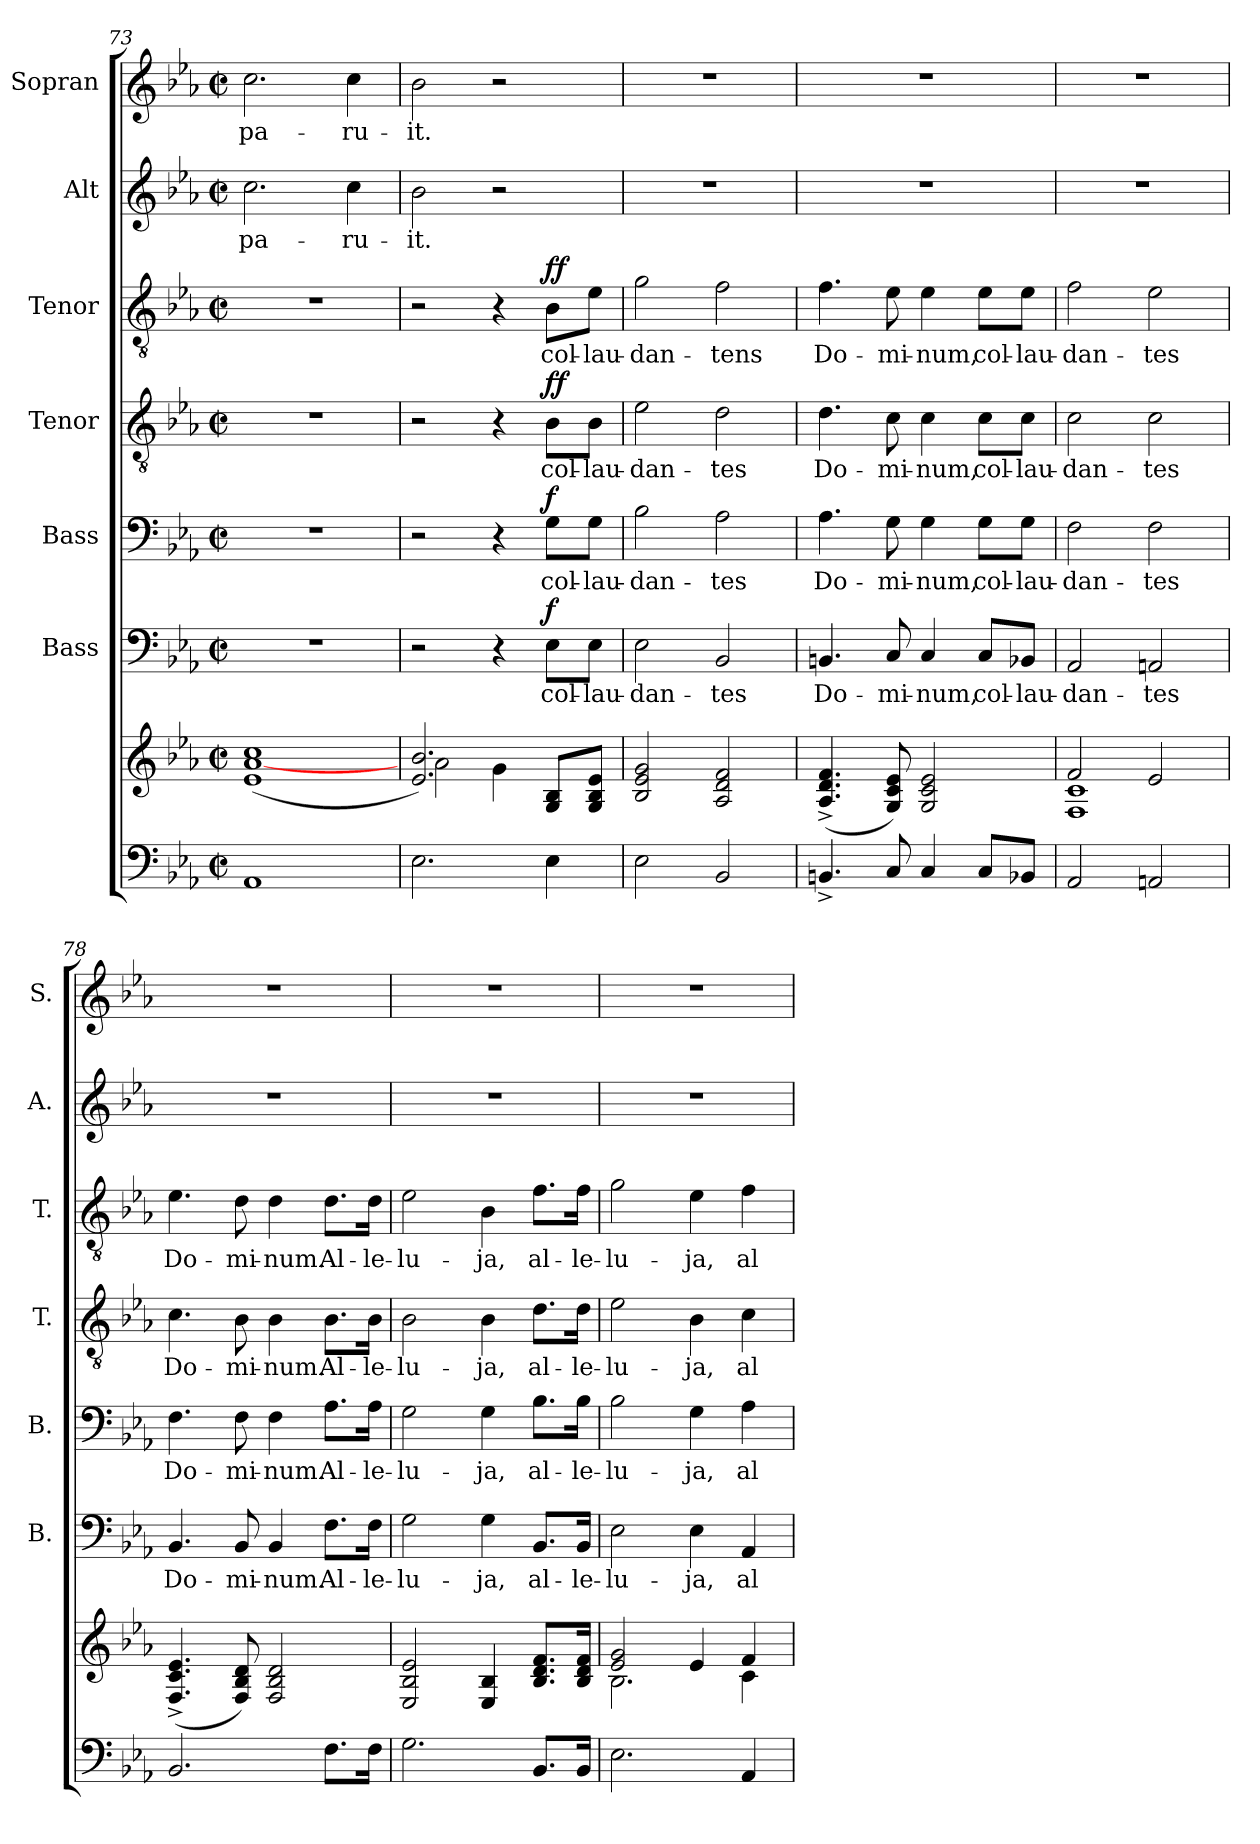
**kern	**kern	**kern	**text	**dynam	**kern	**text	**dynam	**kern	**text	**dynam	**kern	**text	**dynam	**kern	**text	**kern	**text
*part7	*part7	*part6	*part6	*part6	*part5	*part5	*part5	*part4	*part4	*part4	*part3	*part3	*part3	*part2	*part2	*part1	*part1
*staff8	*staff7	*staff6	*staff6	*staff6	*staff5	*staff5	*staff5	*staff4	*staff4	*staff4	*staff3	*staff3	*staff3	*staff2	*staff2	*staff1	*staff1
*	*	*I"Bass	*	*	*I"Bass	*	*	*I"Tenor	*	*	*I"Tenor	*	*	*I"Alt	*	*I"Sopran	*
*	*	*I'B.	*	*	*I'B.	*	*	*I'T.	*	*	*I'T.	*	*	*I'A.	*	*I'S.	*
*clefF4	*clefG2	*clefF4	*	*	*clefF4	*	*	*clefGv2	*	*	*clefGv2	*	*	*clefG2	*	*clefG2	*
*k[b-e-a-]	*k[b-e-a-]	*k[b-e-a-]	*	*	*k[b-e-a-]	*	*	*k[b-e-a-]	*	*	*k[b-e-a-]	*	*	*k[b-e-a-]	*	*k[b-e-a-]	*
*E-:	*E-:	*E-:	*	*	*E-:	*	*	*E-:	*	*	*E-:	*	*	*E-:	*	*E-:	*
*M2/2	*M2/2	*M2/2	*	*	*M2/2	*	*	*M2/2	*	*	*M2/2	*	*	*M2/2	*	*M2/2	*
*met(c|)	*met(c|)	*met(c|)	*	*	*met(c|)	*	*	*met(c|)	*	*	*met(c|)	*	*	*met(c|)	*	*met(c|)	*
=73	=73	=73	=73	=73	=73	=73	=73	=73	=73	=73	=73	=73	=73	=73	=73	=73	=73
!	!	!	!	!	!	!	!	!	!	!	!	!	!	!	!LO:LY:b	!	!LO:LY:b
1AA-	(>1e- [1a- 1cc	1r	.	.	1r	.	.	1r	.	.	1r	.	.	2.cc\	-pa-	2.cc\	-pa-
!	!	!	!	!	!	!	!	!	!	!	!	!	!	!	!LO:LY:b	!	!LO:LY:b
.	.	.	.	.	.	.	.	.	.	.	.	.	.	4cc\	-ru-	4cc\	-ru-
!!LO:PB:g=z
=74	=74	=74	=74	=74	=74	=74	=74	=74	=74	=74	=74	=74	=74	=74	=74	=74	=74
*	*^	*	*	*	*	*	*	*	*	*	*	*	*	*	*	*	*
!	!	!	!	!	!	!	!	!	!	!	!	!	!	!	!	!LO:LY:b	!	!LO:LY:b
2.E-\	2.e-/ 2.b-/)	2a-\	2r	.	.	2r	.	.	2r	.	.	2r	.	.	2b-\	-it.	2b-\	-it.
.	.	4g\	4r	.	.	4r	.	.	4r	.	.	4r	.	.	2r	.	2r	.
!	!	!	!	!LO:LY:b	!LO:DY:a	!	!LO:LY:b	!LO:DY:a	!	!LO:LY:b	!LO:DY:a	!	!LO:LY:b	!LO:DY:a	!	!	!	!
4E-\	8G/ 8B-/L	4ryy	8E-\L	col-	f	8G\L	col-	f	8B-\L	col-	ff	8B-\L	col-	ff	.	.	.	.
!	!	!	!	!LO:LY:b	!	!	!LO:LY:b	!	!	!LO:LY:b	!	!	!LO:LY:b	!	!	!	!	!
.	8G/ 8B-/ 8e-/J	.	8E-\J	-lau-	.	8G\J	-lau-	.	8B-\J	-lau-	.	8e-\J	-lau-	.	.	.	.	.
*	*v	*v	*	*	*	*	*	*	*	*	*	*	*	*	*	*	*	*
=75	=75	=75	=75	=75	=75	=75	=75	=75	=75	=75	=75	=75	=75	=75	=75	=75	=75
!	!	!	!LO:LY:b	!	!	!LO:LY:b	!	!	!LO:LY:b	!	!	!LO:LY:b	!	!	!	!	!
2E-\	2B-/ 2e-/ 2g/	2E-\	-dan-	.	2B-\	-dan-	.	2e-\	-dan-	.	2g\	-dan-	.	1r	.	1r	.
!	!	!	!LO:LY:b	!	!	!LO:LY:b	!	!	!LO:LY:b	!	!	!LO:LY:b	!	!	!	!	!
2BB-/	2A-/ 2d/ 2f/	2BB-/	-tes	.	2A-\	-tes	.	2d\	-tes	.	2f\	-tens	.	.	.	.	.
=76	=76	=76	=76	=76	=76	=76	=76	=76	=76	=76	=76	=76	=76	=76	=76	=76	=76
!	!	!	!LO:LY:b	!	!	!LO:LY:b	!	!	!LO:LY:b	!	!	!LO:LY:b	!	!	!	!	!
4.BBn^</	(<4.A-/^< 4.d/^< 4.f/^<	4.BBn/	Do-	.	4.A-\	Do-	.	4.d\	Do-	.	4.f\	Do-	.	1r	.	1r	.
!	!	!	!LO:LY:b	!	!	!LO:LY:b	!	!	!LO:LY:b	!	!	!LO:LY:b	!	!	!	!	!
8C/	8G/ 8c/ 8e-/)	8C/	-mi-	.	8G\	-mi-	.	8c\	-mi-	.	8e-\	-mi-	.	.	.	.	.
!	!	!	!LO:LY:b	!	!	!LO:LY:b	!	!	!LO:LY:b	!	!	!LO:LY:b	!	!	!	!	!
4C/	2G/ 2c/ 2e-/	4C/	-num,	.	4G\	-num,	.	4c\	-num,	.	4e-\	-num,	.	.	.	.	.
!	!	!	!LO:LY:b	!	!	!LO:LY:b	!	!	!LO:LY:b	!	!	!LO:LY:b	!	!	!	!	!
8C/L	.	8C/L	col-	.	8G\L	col-	.	8c\L	col-	.	8e-\L	col-	.	.	.	.	.
!	!	!	!LO:LY:b	!	!	!LO:LY:b	!	!	!LO:LY:b	!	!	!LO:LY:b	!	!	!	!	!
8BB-X/J	.	8BB-X/J	-lau-	.	8G\J	-lau-	.	8c\J	-lau-	.	8e-\J	-lau-	.	.	.	.	.
=77	=77	=77	=77	=77	=77	=77	=77	=77	=77	=77	=77	=77	=77	=77	=77	=77	=77
*	*^	*	*	*	*	*	*	*	*	*	*	*	*	*	*	*	*
!	!	!	!	!LO:LY:b	!	!	!LO:LY:b	!	!	!LO:LY:b	!	!	!LO:LY:b	!	!	!	!	!
2AA-/	2f/	1F 1c	2AA-/	-dan-	.	2F\	-dan-	.	2c\	-dan-	.	2f\	-dan-	.	1r	.	1r	.
!	!	!	!	!LO:LY:b	!	!	!LO:LY:b	!	!	!LO:LY:b	!	!	!LO:LY:b	!	!	!	!	!
2AAn/	2e-/	.	2AAn/	-tes	.	2F\	-tes	.	2c\	-tes	.	2e-\	-tes	.	.	.	.	.
*	*v	*v	*	*	*	*	*	*	*	*	*	*	*	*	*	*	*	*
=78	=78	=78	=78	=78	=78	=78	=78	=78	=78	=78	=78	=78	=78	=78	=78	=78	=78
!	!	!	!LO:LY:b	!	!	!LO:LY:b	!	!	!LO:LY:b	!	!	!LO:LY:b	!	!	!	!	!
2.BB-/	(<4.F/^< 4.c/^< 4.e-/^<	4.BB-/	Do-	.	4.F\	Do-	.	4.c\	Do-	.	4.e-\	Do-	.	1r	.	1r	.
!	!	!	!LO:LY:b	!	!	!LO:LY:b	!	!	!LO:LY:b	!	!	!LO:LY:b	!	!	!	!	!
.	8F/ 8B-/ 8d/)	8BB-/	-mi-	.	8F\	-mi-	.	8B-\	-mi-	.	8d\	-mi-	.	.	.	.	.
!	!	!	!LO:LY:b	!	!	!LO:LY:b	!	!	!LO:LY:b	!	!	!LO:LY:b	!	!	!	!	!
.	2F/ 2B-/ 2d/	4BB-/	-num.	.	4F\	-num.	.	4B-\	-num.	.	4d\	-num.	.	.	.	.	.
!	!	!	!LO:LY:b	!	!	!LO:LY:b	!	!	!LO:LY:b	!	!	!LO:LY:b	!	!	!	!	!
8.F\L	.	8.F\L	Al-	.	8.A-\L	Al-	.	8.B-\L	Al-	.	8.d\L	Al-	.	.	.	.	.
!	!	!	!LO:LY:b	!	!	!LO:LY:b	!	!	!LO:LY:b	!	!	!LO:LY:b	!	!	!	!	!
16F\Jk	.	16F\Jk	-le-	.	16A-\Jk	-le-	.	16B-\Jk	-le-	.	16d\Jk	-le-	.	.	.	.	.
=79	=79	=79	=79	=79	=79	=79	=79	=79	=79	=79	=79	=79	=79	=79	=79	=79	=79
!	!	!	!LO:LY:b	!	!	!LO:LY:b	!	!	!LO:LY:b	!	!	!LO:LY:b	!	!	!	!	!
2.G\	2E-/ 2B-/ 2e-/	2G\	-lu-	.	2G\	-lu-	.	2B-\	-lu-	.	2e-\	-lu-	.	1r	.	1r	.
!	!	!	!LO:LY:b	!	!	!LO:LY:b	!	!	!LO:LY:b	!	!	!LO:LY:b	!	!	!	!	!
.	4E-/ 4B-/	4G\	-ja,	.	4G\	-ja,	.	4B-\	-ja,	.	4B-\	-ja,	.	.	.	.	.
!	!	!	!LO:LY:b	!	!	!LO:LY:b	!	!	!LO:LY:b	!	!	!LO:LY:b	!	!	!	!	!
8.BB-/L	8.B-/ 8.d/ 8.f/L	8.BB-/L	al-	.	8.B-\L	al-	.	8.d\L	al-	.	8.f\L	al-	.	.	.	.	.
!	!	!	!LO:LY:b	!	!	!LO:LY:b	!	!	!LO:LY:b	!	!	!LO:LY:b	!	!	!	!	!
16BB-/Jk	16B-/ 16d/ 16f/Jk	16BB-/Jk	-le-	.	16B-\Jk	-le-	.	16d\Jk	-le-	.	16f\Jk	-le-	.	.	.	.	.
=80	=80	=80	=80	=80	=80	=80	=80	=80	=80	=80	=80	=80	=80	=80	=80	=80	=80
*	*^	*	*	*	*	*	*	*	*	*	*	*	*	*	*	*	*
!	!	!	!	!LO:LY:b	!	!	!LO:LY:b	!	!	!LO:LY:b	!	!	!LO:LY:b	!	!	!	!	!
2.E-\	2e-/ 2g/	2.B-\	2E-\	-lu-	.	2B-\	-lu-	.	2e-\	-lu-	.	2g\	-lu-	.	1r	.	1r	.
!	!	!	!	!LO:LY:b	!	!	!LO:LY:b	!	!	!LO:LY:b	!	!	!LO:LY:b	!	!	!	!	!
.	4e-/	.	4E-\	-ja,	.	4G\	-ja,	.	4B-\	-ja,	.	4e-\	-ja,	.	.	.	.	.
!	!	!	!	!LO:LY:b	!	!	!LO:LY:b	!	!	!LO:LY:b	!	!	!LO:LY:b	!	!	!	!	!
4AA-/	4f/	4c\	4AA-/	al-	.	4A-\	al-	.	4c\	al-	.	4f\	al-	.	.	.	.	.
*	*v	*v	*	*	*	*	*	*	*	*	*	*	*	*	*	*	*	*
=	=	=	=	=	=	=	=	=	=	=	=	=	=	=	=	=	=
*-	*-	*-	*-	*-	*-	*-	*-	*-	*-	*-	*-	*-	*-	*-	*-	*-	*-
